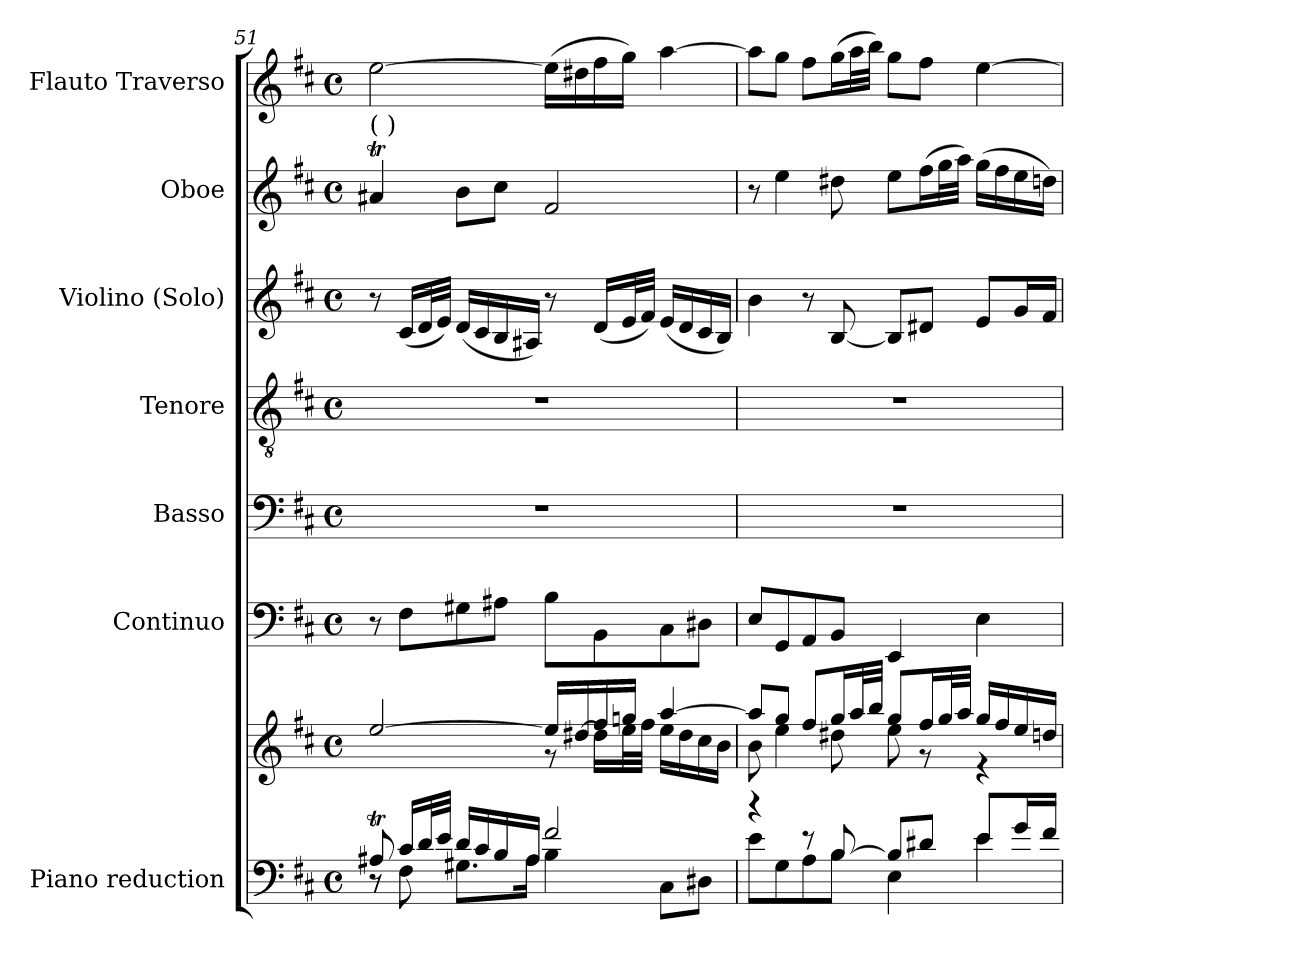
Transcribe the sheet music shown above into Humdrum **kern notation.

**kern	**kern	**kern	**kern	**kern	**kern	**kern	**kern
*part7	*part7	*part6	*part5	*part4	*part3	*part2	*part1
*staff8	*staff7	*staff6	*staff5	*staff4	*staff3	*staff2	*staff1
*I"Piano reduction	*	*I"Continuo	*I"Basso	*I"Tenore	*I"Violino (Solo)	*I"Oboe	*I"Flauto Traverso
*I'Pno	*	*	*	*	*I'Vln	*I'Ob	*I'Fl
*clefF4	*clefG2	*clefF4	*clefF4	*clefGv2	*clefG2	*clefG2	*clefG2
*k[f#c#]	*k[f#c#]	*k[f#c#]	*k[f#c#]	*k[f#c#]	*k[f#c#]	*k[f#c#]	*k[f#c#]
*M4/4	*M4/4	*M4/4	*M4/4	*M4/4	*M4/4	*M4/4	*M4/4
*met(c)	*met(c)	*met(c)	*met(c)	*met(c)	*met(c)	*met(c)	*met(c)
=51	=51	=51	=51	=51	=51	=51	=51
*^	*^	*	*	*	*	*	*
*	*^	*	*	*	*	*	*	*	*
!	!	!	!	!	!	!	!	!	!LO:TX:a:t=(    )	!
8A#Xt/L	8r	8r	[2ee/	8ryy	8r	1r	1r	8r	4a#Xt/	[2ee\
2..ryy	16c#/LL	8F#\	.	8a#X\	8F#\L	.	.	(16c#/LL	.	.
.	32d/L	.	.	.	.	.	.	32d/L	.	.
.	32e/JJJ	.	.	.	.	.	.	32e/JJJ)	.	.
.	16d/LL	8.G#X\L	.	8b\	8G#X\	.	.	(16d/LL	8b\L	.
.	16c#/	.	.	.	.	.	.	16c#/	.	.
.	16B/	.	.	8cc#\J	8A#X\J	.	.	16B/	8cc#\J	.
.	16A#/JJ	16A#\Jk	.	.	.	.	.	16A#X/JJ)	.	.
.	2f#/	4B\	16ee/LL]	8r	8B\L	.	.	8r	2f#/	(16ee\LL]
.	.	.	[<16dd#X/	.	.	.	.	.	.	16dd#X\
.	.	.	16ff#/	16dd#\LL]	8BB\	.	.	(16d/LL	.	16ff#\
.	.	.	16ggn/JJ	32ee\L	.	.	.	32e/L	.	16gg\JJ)
.	.	.	.	32ff#\JJJ	.	.	.	32f#/JJJ)	.	.
.	.	8C#\L	[4aa/	16ee\LL	8C#\	.	.	(16e/LL	.	[4aa\
.	.	.	.	16dd#\	.	.	.	16d/	.	.
.	.	8D#X\J	.	16cc#\	8D#X\J	.	.	16c#/	.	.
.	.	.	.	16b\JJ	.	.	.	16B/JJ)	.	.
*	*v	*v	*	*	*	*	*	*	*	*
=52	=52	=52	=52	=52	=52	=52	=52	=52	=52
4r	8e\L	8aa/L]	8b\	8E/L	1r	1r	4b\	8r	8aa\L]
.	8G\	8gg/J	4ee\	8GG/	.	.	.	4ee\	8gg\J
8r	8A\	8ff#/L	.	8AA/	.	.	8r	.	8ff#\L
[8B/	8B\J	16gg/L	8dd#X\	8BB/J	.	.	[8B/	8dd#X\	(16gg\L
.	.	32aa/L	.	.	.	.	.	.	32aa\L
.	.	32bb/JJJ	.	.	.	.	.	.	32bb\JJJ)
8B/L]	4E\	8gg/L	8ee\	4EE/	.	.	8B/L]	8ee\L	8gg\L
8d#X/J	.	16ff#/L	8r	.	.	.	8d#X/J	(16ff#\L	8ff#\J
.	.	32gg/L	.	.	.	.	.	32gg\L	.
.	.	32aa/JJJ	.	.	.	.	.	32aa\JJJ)	.
8e/L	4e\	16gg/LL	4r	4E\	.	.	8e/L	(16gg\LL	[4ee\
.	.	16ff#/	.	.	.	.	.	16ff#\	.
16g/L	.	16ee/	.	.	.	.	16g/L	16ee\	.
16f#/JJ	.	16ddn/JJ	.	.	.	.	16f#/JJ	16ddn\JJ)	.
*v	*v	*	*	*	*	*	*	*	*
*	*v	*v	*	*	*	*	*	*
=	=	=	=	=	=	=	=
*-	*-	*-	*-	*-	*-	*-	*-
